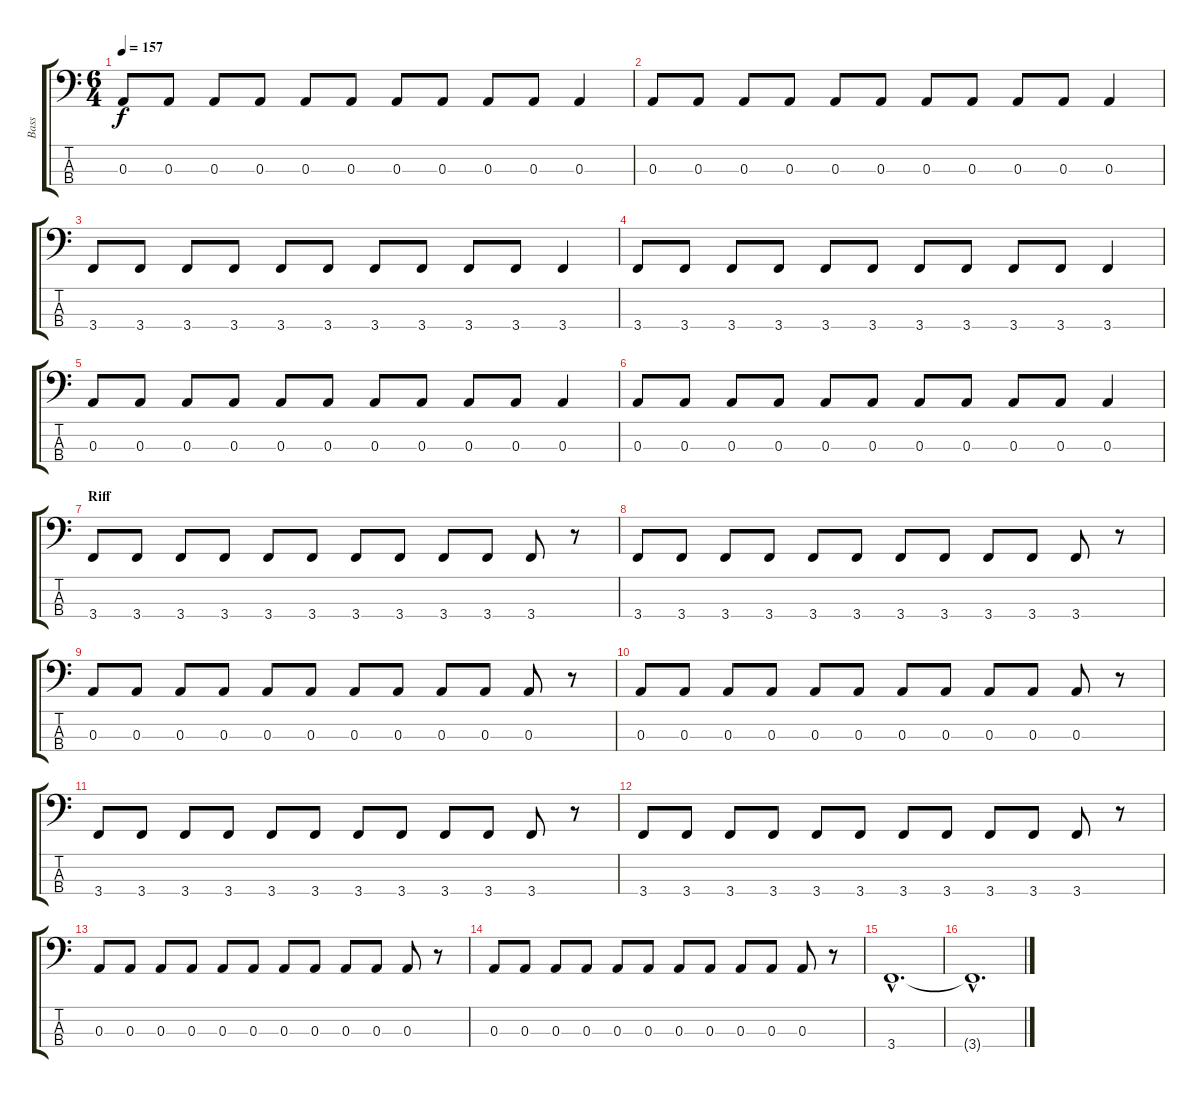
\track ("Bass" "Bass") {instrument acousticbass}
\staff {score tabs}
\tuning (G2 D2 A1 D1) {hide}
\ts (6 4)
\tempo 157
\clef f4
\ks c
0.3.8{dy f} 0.3.8 0.3.8 0.3.8 0.3.8 0.3.8 0.3.8 0.3.8 0.3.8 0.3.8 0.3.4 |
0.3.8 0.3.8 0.3.8 0.3.8 0.3.8 0.3.8 0.3.8 0.3.8 0.3.8 0.3.8 0.3.4 |
3.4.8 3.4.8 3.4.8 3.4.8 3.4.8 3.4.8 3.4.8 3.4.8 3.4.8 3.4.8 3.4.4 |
3.4.8 3.4.8 3.4.8 3.4.8 3.4.8 3.4.8 3.4.8 3.4.8 3.4.8 3.4.8 3.4.4 |
0.3.8 0.3.8 0.3.8 0.3.8 0.3.8 0.3.8 0.3.8 0.3.8 0.3.8 0.3.8 0.3.4 |
0.3.8 0.3.8 0.3.8 0.3.8 0.3.8 0.3.8 0.3.8 0.3.8 0.3.8 0.3.8 0.3.4 |
\section ("" "Riff")
3.4.8 3.4.8 3.4.8 3.4.8 3.4.8 3.4.8 3.4.8 3.4.8 3.4.8 3.4.8 3.4.8 r.8 |
3.4.8 3.4.8 3.4.8 3.4.8 3.4.8 3.4.8 3.4.8 3.4.8 3.4.8 3.4.8 3.4.8 r.8 |
0.3.8 0.3.8 0.3.8 0.3.8 0.3.8 0.3.8 0.3.8 0.3.8 0.3.8 0.3.8 0.3.8 r.8 |
0.3.8 0.3.8 0.3.8 0.3.8 0.3.8 0.3.8 0.3.8 0.3.8 0.3.8 0.3.8 0.3.8 r.8 |
3.4.8 3.4.8 3.4.8 3.4.8 3.4.8 3.4.8 3.4.8 3.4.8 3.4.8 3.4.8 3.4.8 r.8 |
3.4.8 3.4.8 3.4.8 3.4.8 3.4.8 3.4.8 3.4.8 3.4.8 3.4.8 3.4.8 3.4.8 r.8 |
0.3.8 0.3.8 0.3.8 0.3.8 0.3.8 0.3.8 0.3.8 0.3.8 0.3.8 0.3.8 0.3.8 r.8 |
0.3.8 0.3.8 0.3.8 0.3.8 0.3.8 0.3.8 0.3.8 0.3.8 0.3.8 0.3.8 0.3.8 r.8 |
3.4{hac}.1{d} |
3.4{hac t}.1{d}
